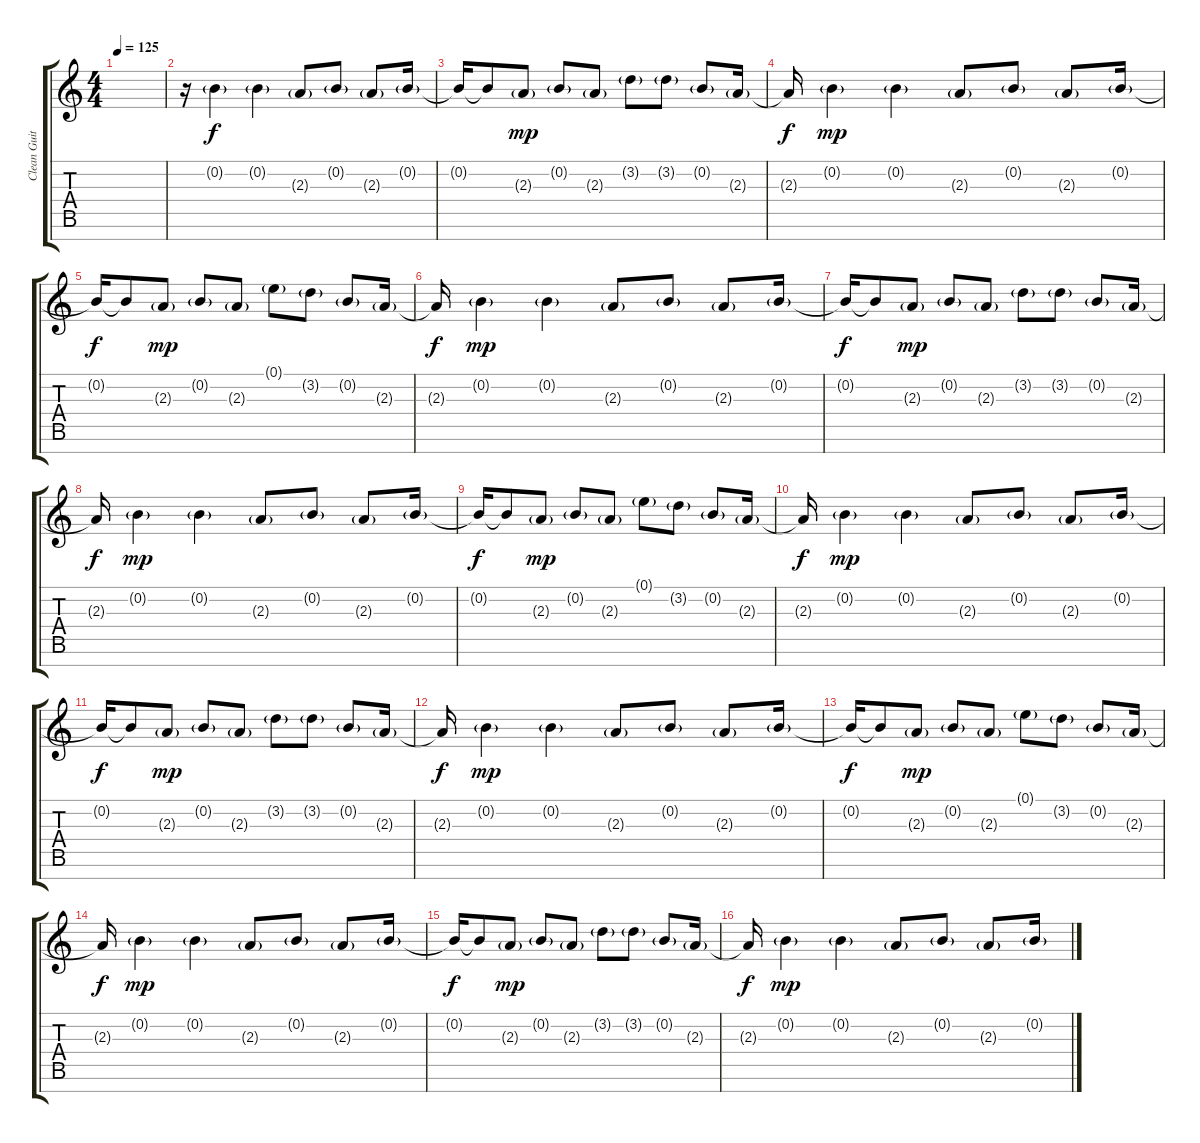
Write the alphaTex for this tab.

\track ("Clean Guitar Effect" "Clean Guit") {instrument electricguitarjazz}
\staff {score tabs}
\tuning (E4 B3 G3 D3 A2 E2 B1) {hide}
\ts (4 4)
\tempo 125
\clef g2
\ks c
|
r.16 0.2{g}.4 0.2{g}.4 2.3{g}.8 0.2{g}.8 2.3{g}.8 0.2{g}.16 |
0.2{t}.16{dy f} 0.2{t}.8 2.3{g}.8{dy mp} 0.2{g}.8 2.3{g}.8 3.2{g}.8 3.2{g}.8 0.2{g}.8 2.3{g}.16 |
2.3{t}.16{dy f} 0.2{g}.4{dy mp} 0.2{g}.4 2.3{g}.8 0.2{g}.8 2.3{g}.8 0.2{g}.16 |
0.2{t}.16{dy f} 0.2{t}.8 2.3{g}.8{dy mp} 0.2{g}.8 2.3{g}.8 0.1{g}.8 3.2{g}.8 0.2{g}.8 2.3{g}.16 |
2.3{t}.16{dy f} 0.2{g}.4{dy mp} 0.2{g}.4 2.3{g}.8 0.2{g}.8 2.3{g}.8 0.2{g}.16 |
0.2{t}.16{dy f} 0.2{t}.8 2.3{g}.8{dy mp} 0.2{g}.8 2.3{g}.8 3.2{g}.8 3.2{g}.8 0.2{g}.8 2.3{g}.16 |
2.3{t}.16{dy f} 0.2{g}.4{dy mp} 0.2{g}.4 2.3{g}.8 0.2{g}.8 2.3{g}.8 0.2{g}.16 |
0.2{t}.16{dy f} 0.2{t}.8 2.3{g}.8{dy mp} 0.2{g}.8 2.3{g}.8 0.1{g}.8 3.2{g}.8 0.2{g}.8 2.3{g}.16 |
2.3{t}.16{dy f} 0.2{g}.4{dy mp} 0.2{g}.4 2.3{g}.8 0.2{g}.8 2.3{g}.8 0.2{g}.16 |
0.2{t}.16{dy f} 0.2{t}.8 2.3{g}.8{dy mp} 0.2{g}.8 2.3{g}.8 3.2{g}.8 3.2{g}.8 0.2{g}.8 2.3{g}.16 |
2.3{t}.16{dy f} 0.2{g}.4{dy mp} 0.2{g}.4 2.3{g}.8 0.2{g}.8 2.3{g}.8 0.2{g}.16 |
0.2{t}.16{dy f} 0.2{t}.8 2.3{g}.8{dy mp} 0.2{g}.8 2.3{g}.8 0.1{g}.8 3.2{g}.8 0.2{g}.8 2.3{g}.16 |
2.3{t}.16{dy f} 0.2{g}.4{dy mp} 0.2{g}.4 2.3{g}.8 0.2{g}.8 2.3{g}.8 0.2{g}.16 |
0.2{t}.16{dy f} 0.2{t}.8 2.3{g}.8{dy mp} 0.2{g}.8 2.3{g}.8 3.2{g}.8 3.2{g}.8 0.2{g}.8 2.3{g}.16 |
2.3{t}.16{dy f} 0.2{g}.4{dy mp} 0.2{g}.4 2.3{g}.8 0.2{g}.8 2.3{g}.8 0.2{g}.16
